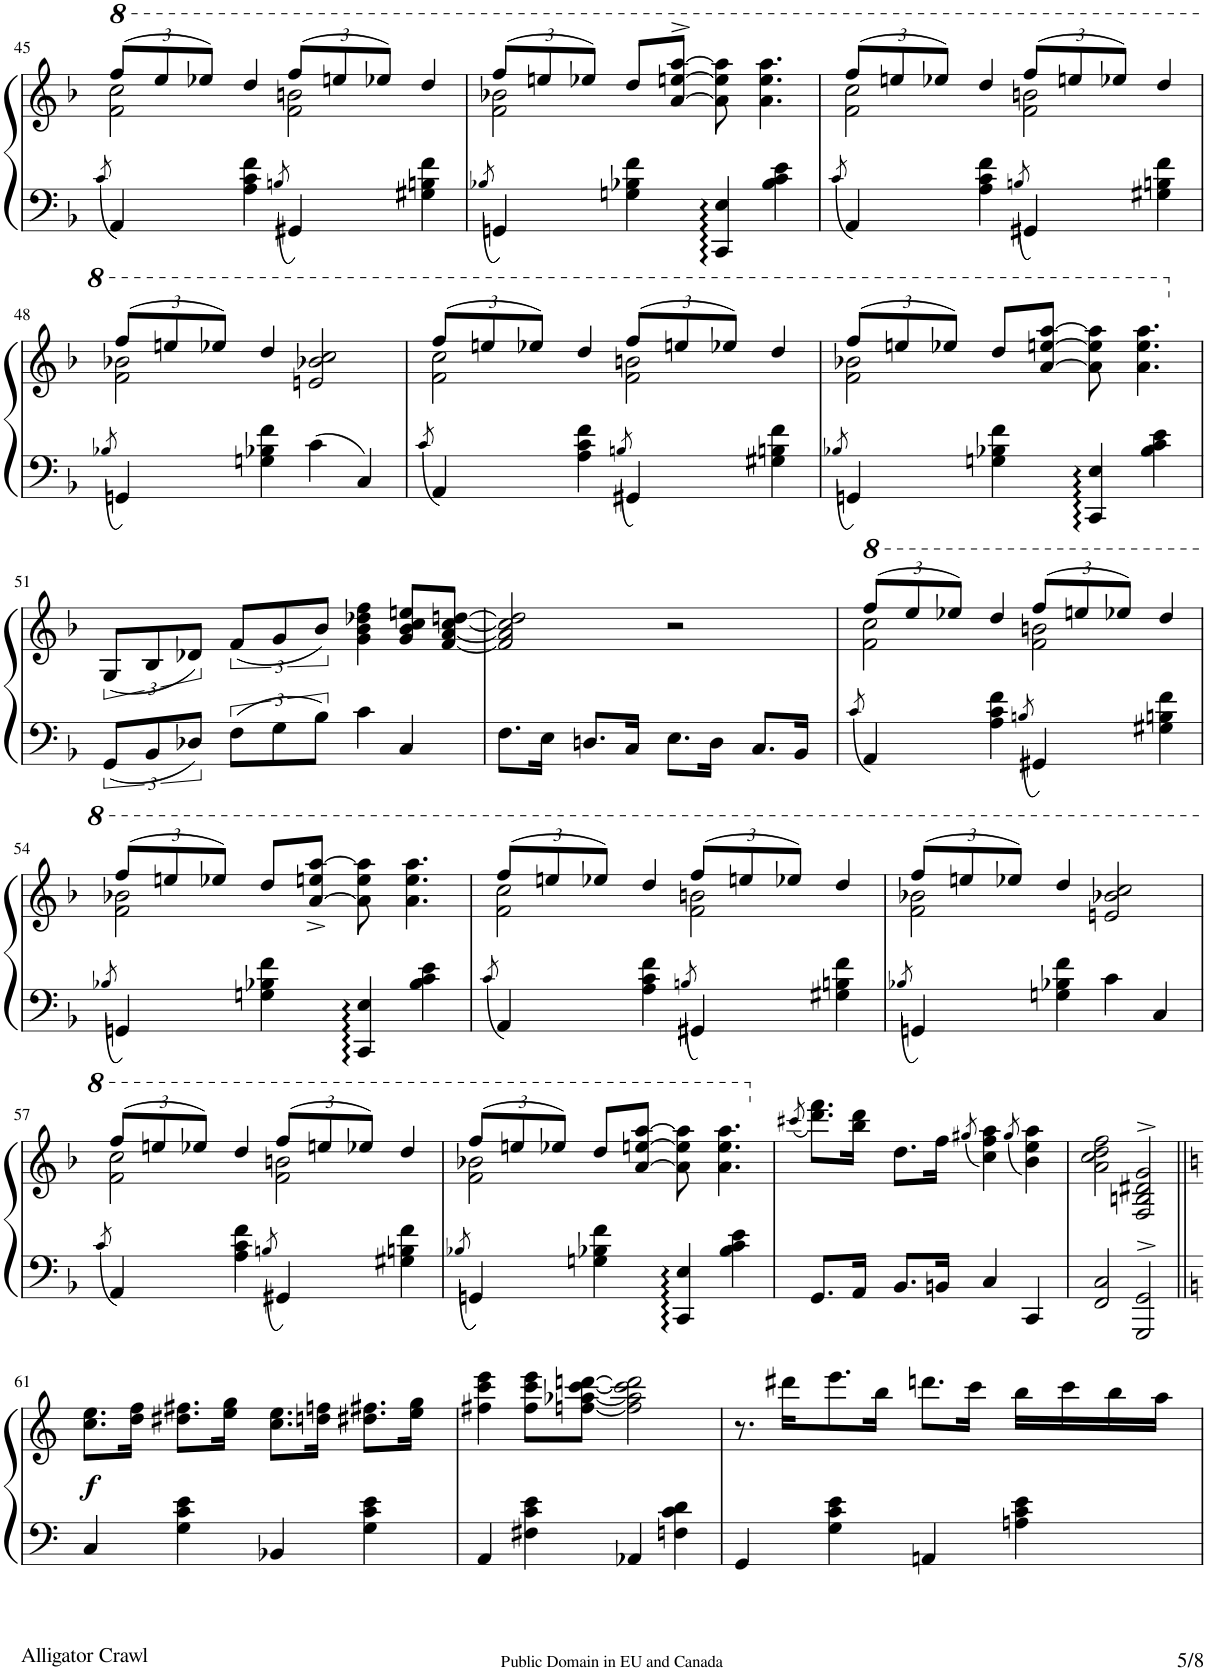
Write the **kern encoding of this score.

**kern	**kern	**dynam
*part1	*part1	*part1
*staff2	*staff1	*staff1/2
*I"Piano	*	*
*I'Pno.	*	*
!!LO:PB:g=z
*clefF4	*clefG2	*
*k[b-]	*k[b-]	*
*F:	*F:	*
*M2/2	*M2/2	*
*met(c|)	*met(c|)	*
=45	=45	=45
8qc/	.	.
*	*8va	*
*	*Xbrackettup	*
*	*^	*
4AA/	(12fff/L	2ff\ 2ccc\	.
.	12eee/	.	.
.	12eee-X/J)	.	.
4A\ 4c\ 4f\	4ddd/	.	.
8qBn/	.	.	.
4GG#X/	(12fff/L	2ff\ 2bbn\	.
.	12eeen/	.	.
.	12eee-X/J)	.	.
4G#X\ 4Bn\ 4f\	4ddd/	.	.
=46	=46	=46	=46
8qB-X/	.	.	.
4GGn/	(12fff/L	2ff\ 2bb-X\	.
.	12eeen/	.	.
.	12eee-X/J)	.	.
4Gn\ 4B-X\ 4f\	8ddd/L	.	.
.	[8aa/^> [8eeen/^> [8aaa/^>J	.	.
4CC/:: 4E/::	8aa\] 8eee\] 8aaa\]	2ryy	.
.	4.aa\ 4.eee\ 4.aaa\	.	.
4B-\ 4c\ 4e\	.	.	.
=47	=47	=47	=47
8qc/	.	.	.
4AA/	(12fff/L	2ff\ 2ccc\	.
.	12eeen/	.	.
.	12eee-X/J)	.	.
4A\ 4c\ 4f\	4ddd/	.	.
8qBn/	.	.	.
4GG#X/	(12fff/L	2ff\ 2bbn\	.
.	12eeen/	.	.
.	12eee-X/J)	.	.
4G#X\ 4Bn\ 4f\	4ddd/	.	.
!!LO:LB:g=z	!!
=48	=48	=48	=48
8qB-X/	.	.	.
4GGn/	(12fff/L	2ff\ 2bb-X\	.
.	12eeen/	.	.
.	12eee-X/J)	.	.
4Gn\ 4B-X\ 4f\	4ddd/	.	.
4c\	2een/ 2bb-X/ 2ccc/	2ryy	.
4C/	.	.	.
=49	=49	=49	=49
8qc/	.	.	.
4AA/	(12fff/L	2ff\ 2ccc\	.
.	12eeen/	.	.
.	12eee-X/J)	.	.
4A\ 4c\ 4f\	4ddd/	.	.
8qBn/	.	.	.
4GG#X/	(12fff/L	2ff\ 2bbn\	.
.	12eeen/	.	.
.	12eee-X/J)	.	.
4G#X\ 4Bn\ 4f\	4ddd/	.	.
=50	=50	=50	=50
8qB-X/	.	.	.
4GGn/	(12fff/L	2ff\ 2bb-X\	.
.	12eeen/	.	.
.	12eee-X/J)	.	.
4Gn\ 4B-X\ 4f\	8ddd/L	.	.
.	[8aa/ [8eeen/ [8aaa/J	.	.
4CC/:: 4E/::	8aa\] 8eee\] 8aaa\]	2ryy	.
.	4.aa\ 4.eee\ 4.aaa\	.	.
4B-\ 4c\ 4e\	.	.	.
*	*v	*v	*
!!LO:LB:g=z
=51	=51	=51
*	*X8va	*
*	*brackettup	*
12GG/L	(12G/L	.
12BB-/	12B-/	.
12D-X/J	12d-X/J)	.
12F\L	(12f/L	.
12G\	12g/	.
12B-\J	12b-/J)	.
4c\	4g\ 4b-\ 4dd-X\ 4ff\	.
4C/	8g/ 8b-/ 8cc/ 8een/L	.
.	[8f/ [8a/ [8cc/ [8ddn/J	.
=52	=52	=52
8.F\L	2f/] 2a/] 2cc/] 2dd/]	.
16E\Jk	.	.
8.Dn/L	.	.
16C/Jk	.	.
8.E\L	2r	.
16D\Jk	.	.
8.C/L	.	.
16BB-/Jk	.	.
=53	=53	=53
8qc/	.	.
*	*8va	*
*	*Xbrackettup	*
*	*^	*
4AA/	(12fff/L	2ff\ 2ccc\	.
.	12eee/	.	.
.	12eee-X/J)	.	.
4A\ 4c\ 4f\	4ddd/	.	.
8qBn/	.	.	.
4GG#X/	(12fff/L	2ff\ 2bbn\	.
.	12eeen/	.	.
.	12eee-X/J)	.	.
4G#X\ 4Bn\ 4f\	4ddd/	.	.
!!LO:LB:g=z	!!
=54	=54	=54	=54
8qB-X/	.	.	.
4GGn/	(12fff/L	2ff\ 2bb-X\	.
.	12eeen/	.	.
.	12eee-X/J)	.	.
4Gn\ 4B-X\ 4f\	8ddd/L	.	.
.	[8aa/^< 8eeen/^< [8aaa/^<J	.	.
4CC/:: 4E/::	8aa\] 8eee\ 8aaa\]	2ryy	.
.	4.aa\ 4.eee\ 4.aaa\	.	.
4B-\ 4c\ 4e\	.	.	.
=55	=55	=55	=55
8qc/	.	.	.
4AA/	(12fff/L	2ff\ 2ccc\	.
.	12eeen/	.	.
.	12eee-X/J)	.	.
4A\ 4c\ 4f\	4ddd/	.	.
8qBn/	.	.	.
4GG#X/	(12fff/L	2ff\ 2bbn\	.
.	12eeen/	.	.
.	12eee-X/J)	.	.
4G#X\ 4Bn\ 4f\	4ddd/	.	.
=56	=56	=56	=56
8qB-X/	.	.	.
4GGn/	(12fff/L	2ff\ 2bb-X\	.
.	12eeen/	.	.
.	12eee-X/J)	.	.
4Gn\ 4B-X\ 4f\	4ddd/	.	.
4c\	2een/ 2bb-X/ 2ccc/	2ryy	.
4C/	.	.	.
!!LO:LB:g=z	!!
=57	=57	=57	=57
8qc/	.	.	.
4AA/	(12fff/L	2ff\ 2ccc\	.
.	12eeen/	.	.
.	12eee-X/J)	.	.
4A\ 4c\ 4f\	4ddd/	.	.
8qBn/	.	.	.
4GG#X/	(12fff/L	2ff\ 2bbn\	.
.	12eeen/	.	.
.	12eee-X/J)	.	.
4G#X\ 4Bn\ 4f\	4ddd/	.	.
=58	=58	=58	=58
8qB-X/	.	.	.
4GGn/	(12fff/L	2ff\ 2bb-X\	.
.	12eeen/	.	.
.	12eee-X/J)	.	.
4Gn\ 4B-X\ 4f\	8ddd/L	.	.
.	[8aa/ [8eeen/ [8aaa/J	.	.
4CC/:: 4E/::	8aa\] 8eee\] 8aaa\]	2ryy	.
.	4.aa\ 4.eee\ 4.aaa\	.	.
4B-\ 4c\ 4e\	.	.	.
*	*v	*v	*
=59	=59	=59
*	*X8va	*
.	(8qccc#X/	.
8.GG/L	8.ddd\ 8.fff\L)	.
16AA/Jk	16bb-\ 16ddd\Jk	.
8.BB-/L	8.dd\L	.
16BBn/Jk	16ff\Jk	.
.	(8qgg#X/	.
4C/	4cc\ 4ff\ 4aa\)	.
.	(8qgg#/	.
4CC/	4b-\ 4ee\ 4aa\)	.
=60	=60	=60
2FF/ 2C/	2a\ 2cc\ 2dd\ 2ff\	.
2GGG/^> 2GG/^>	2F/^> 2Bn/^> 2d#X/^> 2g/^>	.
!!LO:LB:g=z
=61||	=61||	=61||
*k[]	*k[]	*
!	!	!LO:DY:b
4C/	8.cc\ 8.ee\L	f
.	16dd\ 16ff\Jk	.
4G\ 4c\ 4e\	8.dd#X\ 8.ff#X\L	.
.	16ee\ 16gg\Jk	.
4BB-X/	8.cc\ 8.ee\L	.
.	16ddn\ 16ffn\Jk	.
4G\ 4c\ 4e\	8.dd#X\ 8.ff#X\L	.
.	16ee\ 16gg\Jk	.
=62	=62	=62
4AA/	4ff#X\ 4ccc\ 4eee\	.
4F#X\ 4c\ 4e\	8ff#\ 8ccc\ 8eee\L	.
.	[8ffn\ [8aa-X\ [8ccc\ [8dddn\J	.
4AA-X/	2ff\] 2aa-\] 2ccc\] 2ddd\]	.
4Fn\ 4c\ 4d\	.	.
=63	=63	=63
4GG/	8.r	.
.	16ddd#X\KL	.
4G\ 4c\ 4e\	8.eee\	.
.	16bb\Jk	.
4AAn/	8.dddn\L	.
.	16ccc\Jk	.
4An\ 4c\ 4e\	16bb\LL	.
.	16ccc\	.
.	16bb\	.
.	16aa\JJ	.
=	=	=
*-	*-	*-
